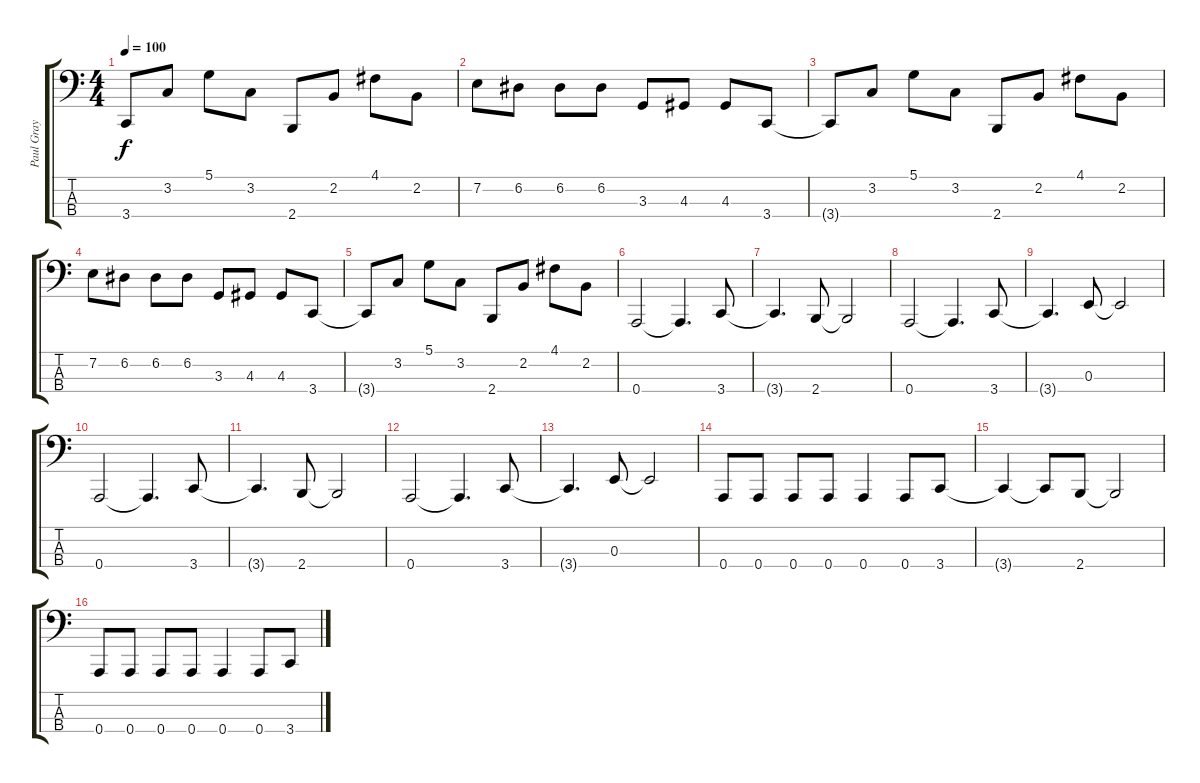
\track ("Paul Gray" "Paul Gray") {instrument electricbasspick}
\staff {score tabs}
\tuning (D2 A1 E1 A0) {hide}
\ts (4 4)
\tempo 100
\clef f4
\ks c
3.4{t}.8{dy f} 3.2.8 5.1.8 3.2.8 2.4.8 2.2.8 4.1.8 2.2.8 |
7.2.8 6.2.8 6.2.8 6.2.8 3.3.8 4.3.8 4.3.8 3.4.8 |
3.4{t}.8 3.2.8 5.1.8 3.2.8 2.4.8 2.2.8 4.1.8 2.2.8 |
7.2.8 6.2.8 6.2.8 6.2.8 3.3.8 4.3.8 4.3.8 3.4.8 |
3.4{t}.8 3.2.8 5.1.8 3.2.8 2.4.8 2.2.8 4.1.8 2.2.8 |
0.4.2 0.4{t}.4{d} 3.4.8 |
3.4{t}.4{d} 2.4.8 2.4{t}.2 |
0.4.2 0.4{t}.4{d} 3.4.8 |
3.4{t}.4{d} 0.3.8 0.3{t}.2 |
0.4.2 0.4{t}.4{d} 3.4.8 |
3.4{t}.4{d} 2.4.8 2.4{t}.2 |
0.4.2 0.4{t}.4{d} 3.4.8 |
3.4{t}.4{d} 0.3.8 0.3{t}.2 |
0.4.8 0.4.8 0.4.8 0.4.8 0.4.4 0.4.8 3.4.8 |
3.4{t}.4 3.4{t}.8 2.4.8 2.4{t}.2 |
0.4.8 0.4.8 0.4.8 0.4.8 0.4.4 0.4.8 3.4.8
